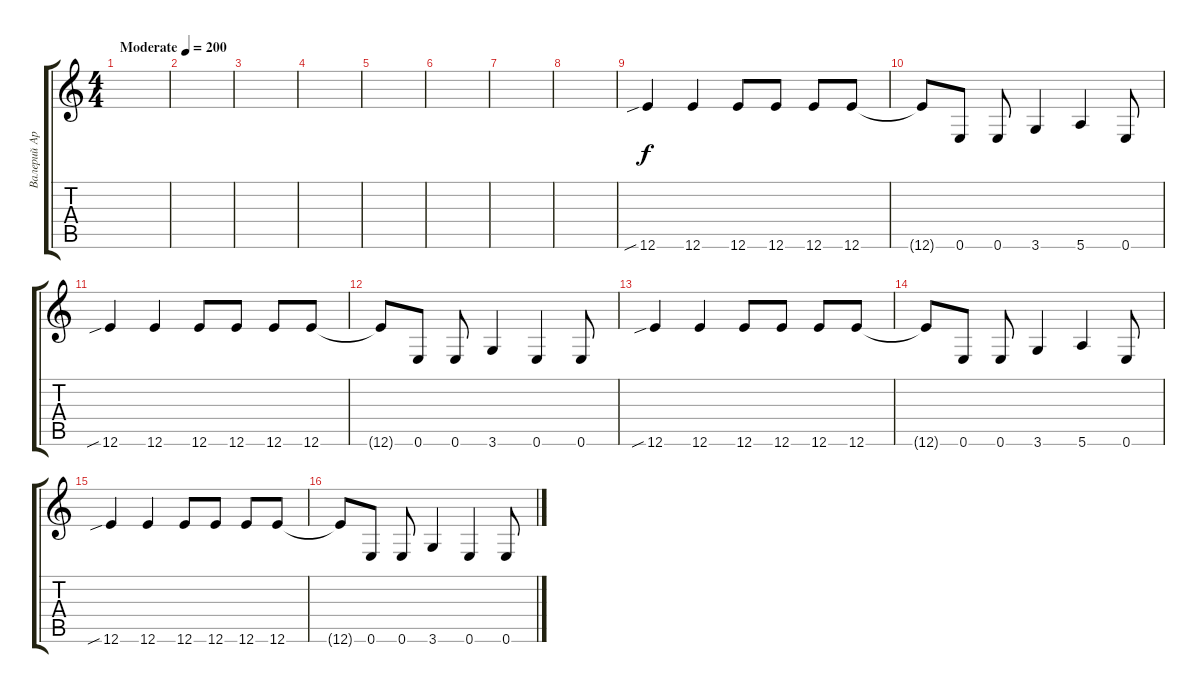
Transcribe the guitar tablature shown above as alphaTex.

\track ("Валерий Аркадин (запись)" "Валерий Ар") {instrument distortionguitar}
\staff {score tabs}
\tuning (E4 B3 G3 D3 A2 E2) {hide}
\ts (4 4)
\tempo (200 "Moderate")
\clef g2
\ks c
|
|
|
|
|
|
|
|
12.6{sib}.4 12.6.4 12.6.8 12.6.8 12.6.8 12.6.8 |
12.6{t}.8 0.6.8 0.6.8 3.6.4 5.6.4 0.6.8 |
12.6{sib}.4 12.6.4 12.6.8 12.6.8 12.6.8 12.6.8 |
12.6{t}.8 0.6.8 0.6.8 3.6.4 0.6.4 0.6.8 |
12.6{sib}.4 12.6.4 12.6.8 12.6.8 12.6.8 12.6.8 |
12.6{t}.8 0.6.8 0.6.8 3.6.4 5.6.4 0.6.8 |
12.6{sib}.4 12.6.4 12.6.8 12.6.8 12.6.8 12.6.8 |
12.6{t}.8 0.6.8 0.6.8 3.6.4 0.6.4 0.6.8
